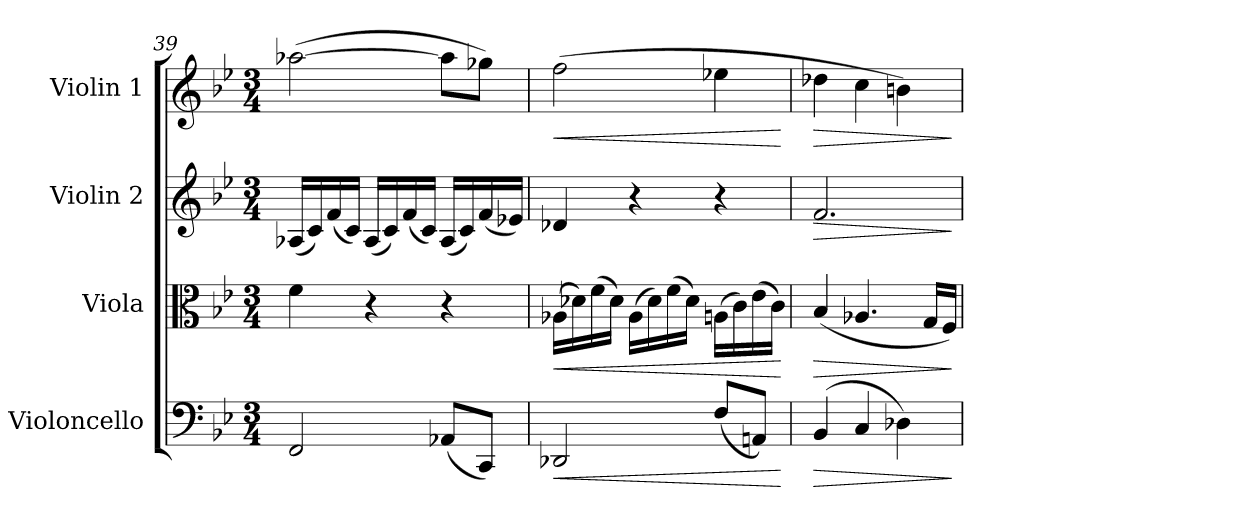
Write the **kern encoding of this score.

**kern	**dynam	**kern	**dynam	**kern	**dynam	**kern	**dynam
*part4	*part4	*part3	*part3	*part2	*part2	*part1	*part1
*staff4	*staff4	*staff3	*staff3	*staff2	*staff2	*staff1	*staff1
*I"Violoncello	*	*I"Viola	*	*I"Violin 2	*	*I"Violin 1	*
*I'Vc	*	*I'Vla	*	*I'Vln	*	*I'Vln	*
*clefF4	*	*clefC3	*	*clefG2	*	*clefG2	*
*k[b-e-]	*	*k[b-e-]	*	*k[b-e-]	*	*k[b-e-]	*
*M3/4	*	*M3/4	*	*M3/4	*	*M3/4	*
=39	=39	=39	=39	=39	=39	=39	=39
2FF/	.	4f\	.	(<16A-X/LL	.	(>[2aa-X\	.
.	.	.	.	16c/)	.	.	.
.	.	.	.	(<16f/	.	.	.
.	.	.	.	16c/JJ)	.	.	.
.	.	4r	.	(<16A-/LL	.	.	.
.	.	.	.	16c/)	.	.	.
.	.	.	.	(<16f/	.	.	.
.	.	.	.	16c/JJ)	.	.	.
(<8AA-X/L	.	4r	.	(<16A-/LL	.	8aa-\L]	.
.	.	.	.	16c/)	.	.	.
8CC/J)	.	.	.	(<16f/	.	8gg-X\J)	.
.	.	.	.	16e-X/JJ)	.	.	.
=40	=40	=40	=40	=40	=40	=40	=40
!	!LO:HP:b	!	!LO:HP:b	!	!	!	!LO:HP:b
2DD-X/	<	(>16A-X\LL	<	4d-X/	.	(>2ff\	<
.	.	16d-X\)	.	.	.	.	.
.	.	(>16f\	.	.	.	.	.
.	.	16d-\JJ)	.	.	.	.	.
.	.	(>16A-\LL	.	4r	.	.	.
.	.	16d-\)	.	.	.	.	.
.	.	(>16f\	.	.	.	.	.
.	.	16d-\JJ)	.	.	.	.	.
(<8F/L	.	(>16An\LL	.	4r	.	4ee-X\	.
.	.	16c\)	.	.	.	.	.
8AAn/J)	.	(>16e-\	.	.	.	.	.
.	.	16c\JJ)	.	.	.	.	.
.	[	.	[	.	.	.	[
=41	=41	=41	=41	=41	=41	=41	=41
!	!LO:HP:b	!	!LO:HP:b	!	!LO:HP:b	!	!LO:HP:b
(>4BB-/	>	(<4B-/	>	2.f/	>	4dd-X\	>
4C/	.	4.A-X/	.	.	.	4cc\	.
4D-X\)	.	.	.	.	.	4bn\)	.
.	.	16G/LL	.	.	.	.	.
.	.	16F/JJ)	.	.	.	.	.
.	]	.	]	.	]	.	]
=	=	=	=	=	=	=	=
*-	*-	*-	*-	*-	*-	*-	*-
